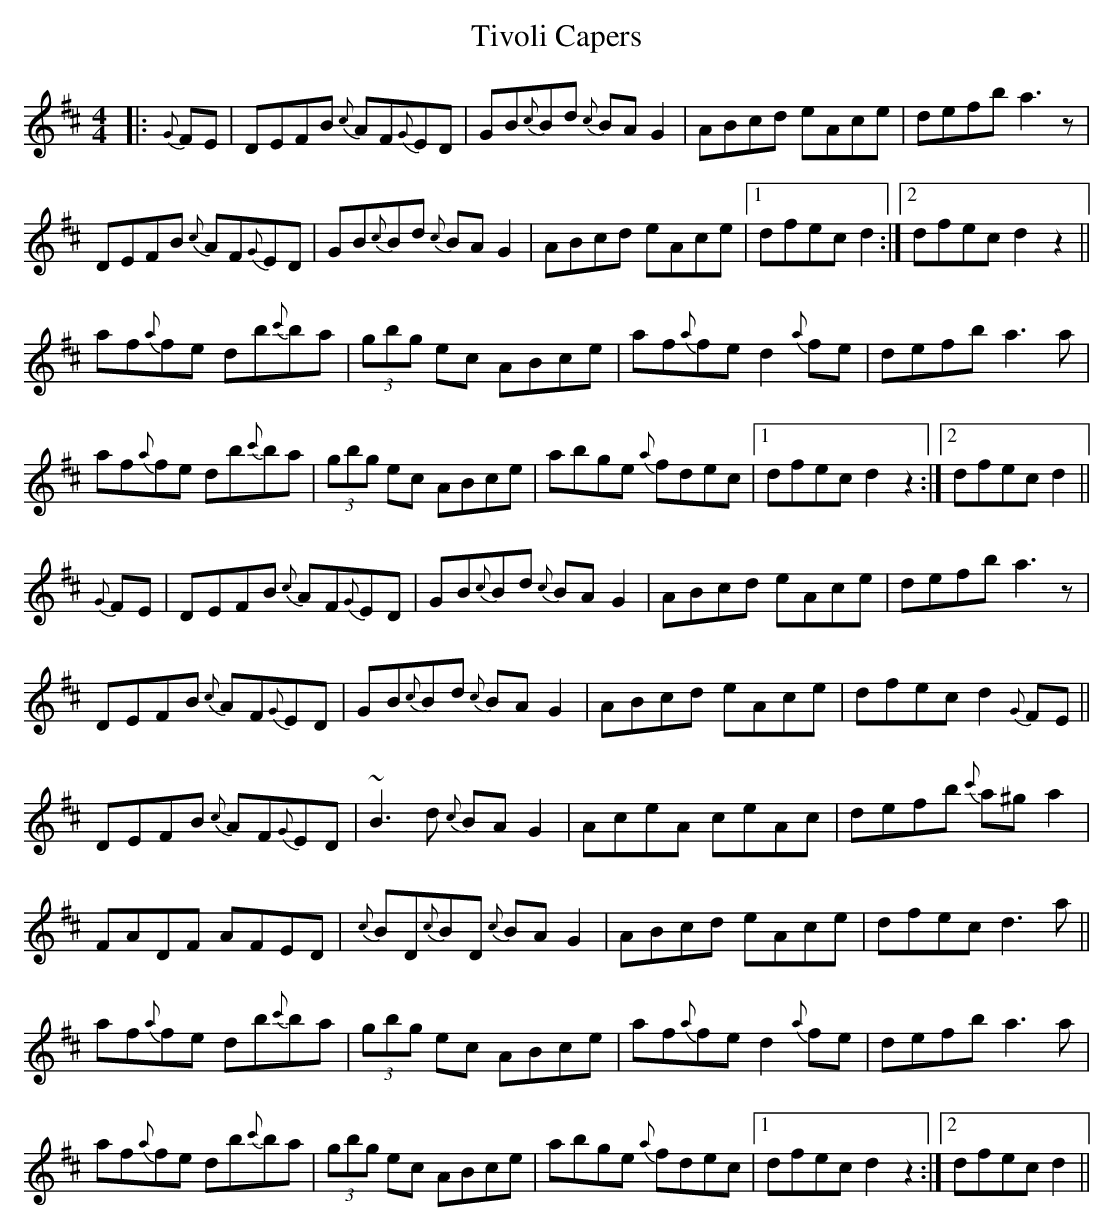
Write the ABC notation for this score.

X:1
T: Tivoli Capers
M: 4/4
L: 1/8
K: Dmaj
|:{G}FE|DEFB {c}AF{G}ED|GB{c}Bd {c}BA G2|ABcd eAce|defb a3 z|
DEFB {c}AF{G}ED|GB{c}Bd {c}BA G2|ABcd eAce|1 dfec d2:|2 dfec d2 z2||
af{a}fe db{c'}ba|(3gbg ec ABce|af{a}fe d2 {a}fe|defb a3 a|
af{a}fe db{c'}ba|(3gbg ec ABce|abge {a}fdec|1 dfec d2 z2:|2 dfec d2||
{G}FE|DEFB {c}AF{G}ED|GB{c}Bd {c}BA G2|ABcd eAce|defb a3 z|
DEFB {c}AF{G}ED|GB{c}Bd {c}BA G2|ABcd eAce|dfec d2 {G}FE||
DEFB {c}AF{G}ED|~B3 d {c}BA G2|AceA ceAc|defb {c'}a^g a2|
FADF AFED|{c}BD{c}BD {c}BA G2|ABcd eAce|dfec d3 a||
af{a}fe db{c'}ba|(3gbg ec ABce|af{a}fe d2 {a}fe|defb a3 a|
af{a}fe db{c'}ba|(3gbg ec ABce|abge {a}fdec|1 dfec d2 z2:|2 dfec d2||
